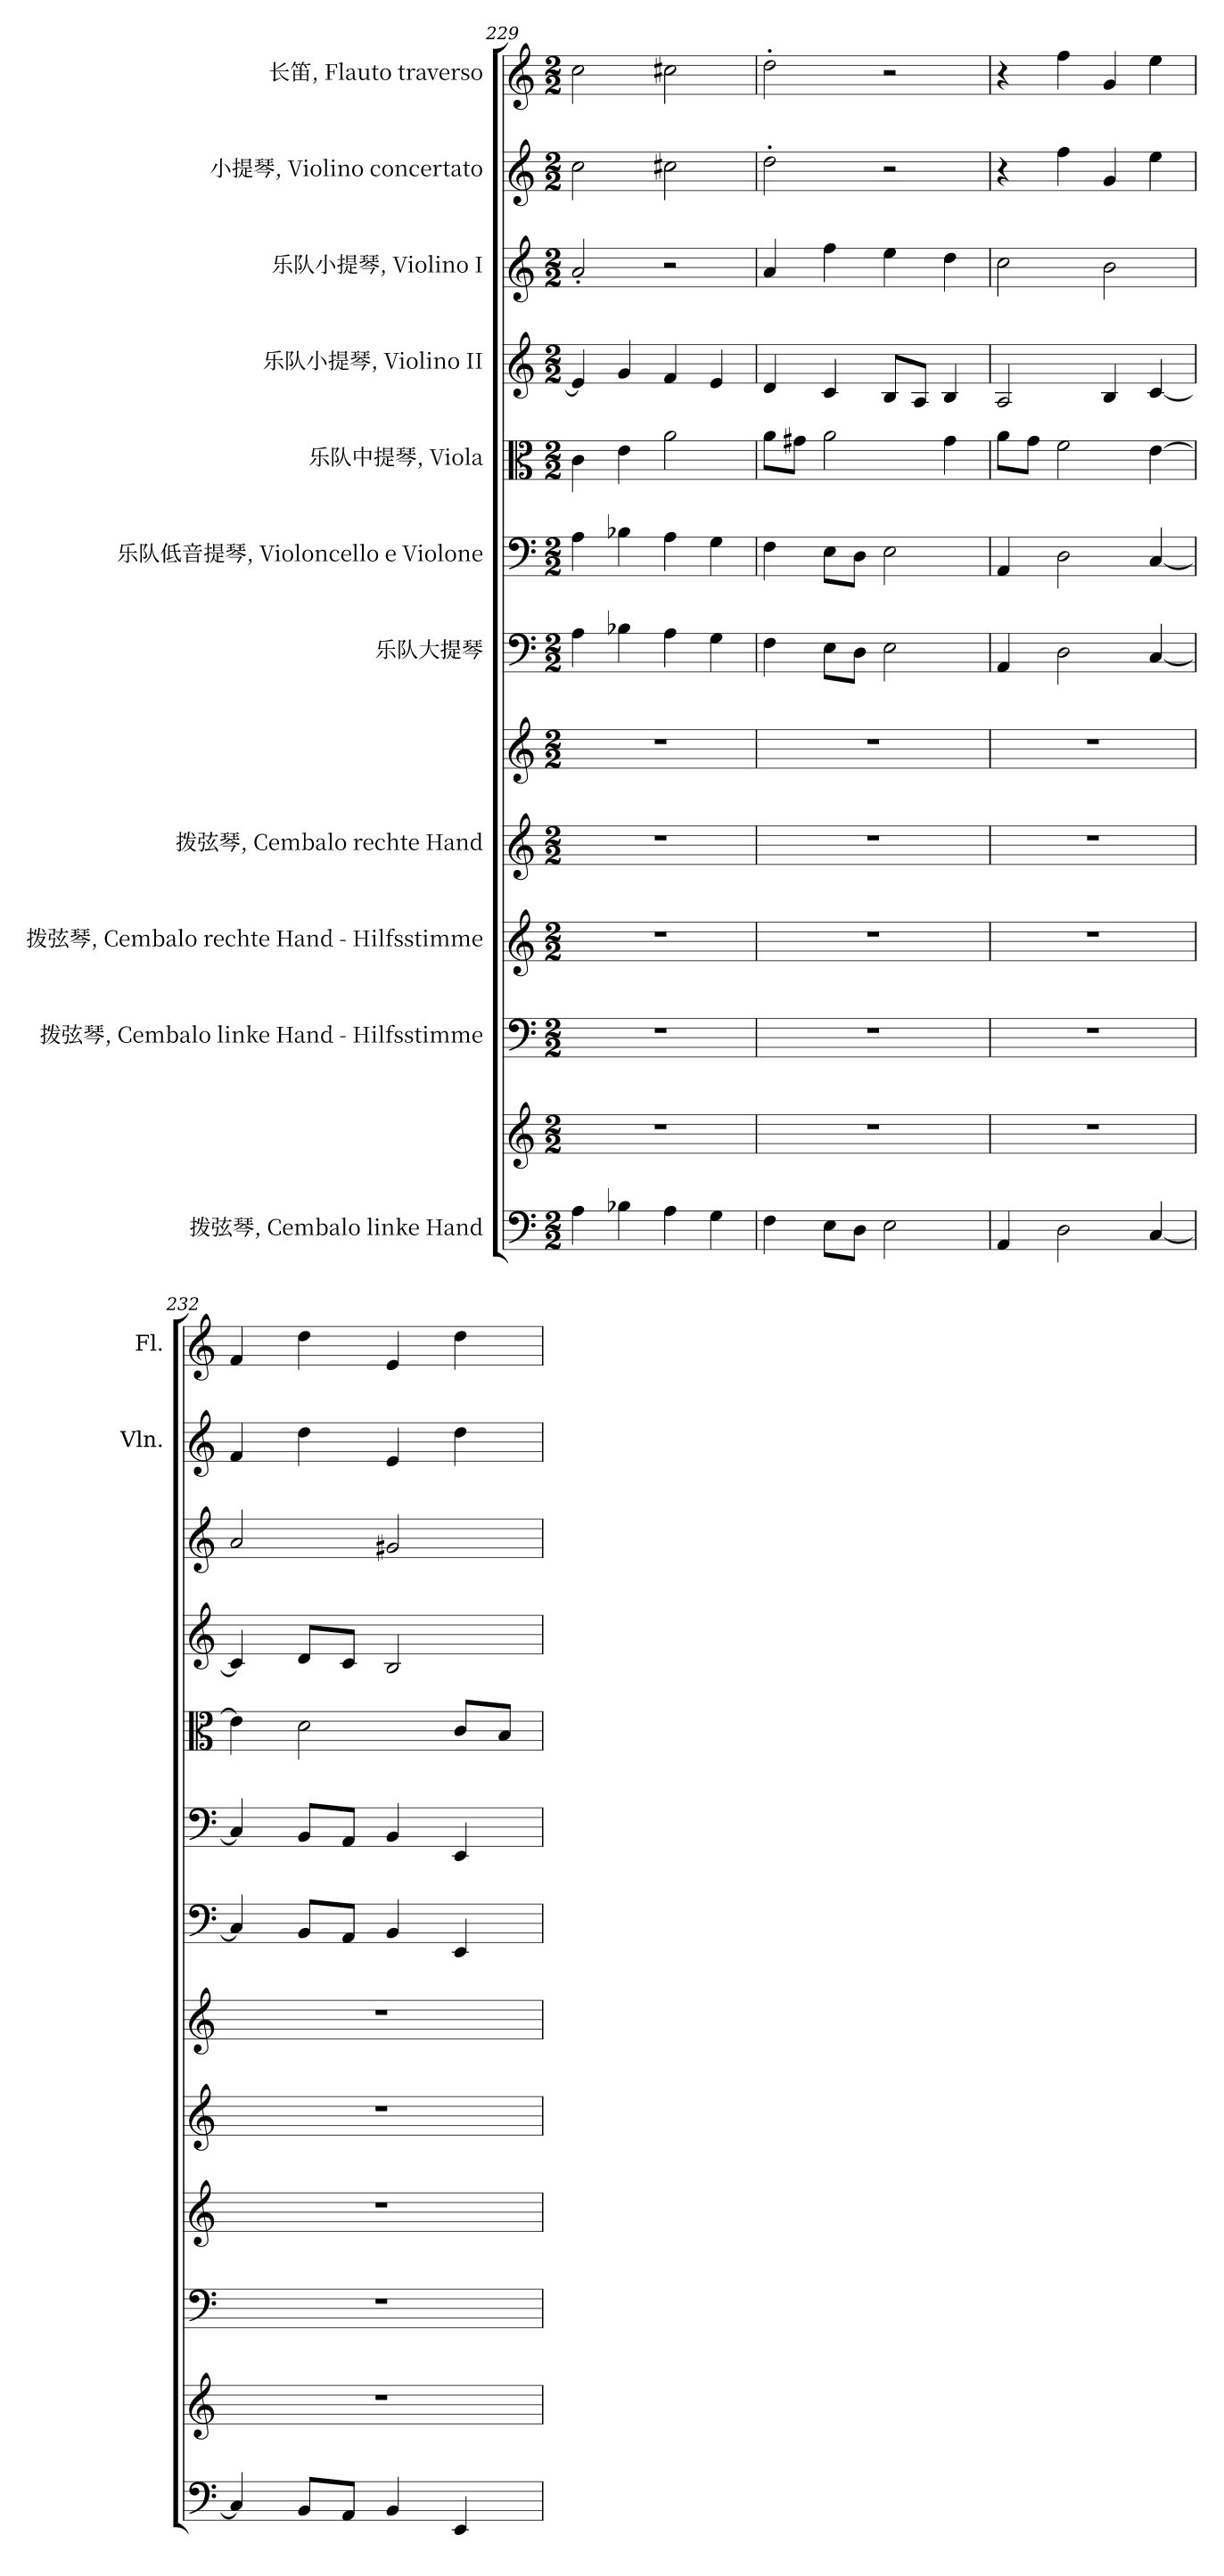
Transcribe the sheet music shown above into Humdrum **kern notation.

**kern	**kern	**kern	**kern	**kern	**kern	**kern	**kern	**kern	**kern	**kern	**kern	**kern
*part11	*part11	*part10	*part9	*part8	*part8	*part7	*part6	*part5	*part4	*part3	*part2	*part1
*staff13	*staff12	*staff11	*staff10	*staff9	*staff8	*staff7	*staff6	*staff5	*staff4	*staff3	*staff2	*staff1
*I"拨弦琴, Cembalo linke Hand	*	*I"拨弦琴, Cembalo linke Hand - Hilfsstimme	*I"拨弦琴, Cembalo rechte Hand - Hilfsstimme	*I"拨弦琴, Cembalo rechte Hand	*	*I"乐队大提琴	*I"乐队低音提琴, Violoncello e Violone	*I"乐队中提琴, Viola	*I"乐队小提琴, Violino II	*I"乐队小提琴, Violino I	*I"小提琴, Violino concertato	*I"长笛, Flauto traverso
*	*	*	*	*	*	*	*	*	*	*	*I'Vln.	*I'Fl.
*clefF4	*clefG2	*clefF4	*clefG2	*clefG2	*clefG2	*clefF4	*clefF4	*clefC3	*clefG2	*clefG2	*clefG2	*clefG2
*	*	*	*	*	*	*	*ITrd7c12	*	*	*	*	*
*k[]	*k[]	*k[]	*k[]	*k[]	*k[]	*k[]	*k[]	*k[]	*k[]	*k[]	*k[]	*k[]
*M2/2	*M2/2	*M2/2	*M2/2	*M2/2	*M2/2	*M2/2	*M2/2	*M2/2	*M2/2	*M2/2	*M2/2	*M2/2
=229	=229	=229	=229	=229	=229	=229	=229	=229	=229	=229	=229	=229
4A\	1r	1r	1r	1r	1r	4A\	4AA\	4c\	4e/]	2a'/	2cc\	2cc\
4B-X\	.	.	.	.	.	4B-X\	4BB-X\	4e\	4g/	.	.	.
4A\	.	.	.	.	.	4A\	4AA\	2a\	4f/	2r	2cc#X\	2cc#X\
4G\	.	.	.	.	.	4G\	4GG\	.	4e/	.	.	.
!!LO:PB:g=z
=230	=230	=230	=230	=230	=230	=230	=230	=230	=230	=230	=230	=230
4F\	1r	1r	1r	1r	1r	4F\	4FF\	8a\L	4d/	4a/	2dd'\	2dd'\
.	.	.	.	.	.	.	.	8g#X\J	.	.	.	.
8E\L	.	.	.	.	.	8E\L	8EE\L	2a\	4c/	4ff\	.	.
8D\J	.	.	.	.	.	8D\J	8DD\J	.	.	.	.	.
2E\	.	.	.	.	.	2E\	2EE\	.	8B/L	4ee\	2r	2r
.	.	.	.	.	.	.	.	.	8A/J	.	.	.
.	.	.	.	.	.	.	.	4g#\	4B/	4dd\	.	.
=231	=231	=231	=231	=231	=231	=231	=231	=231	=231	=231	=231	=231
4AA/	1r	1r	1r	1r	1r	4AA/	4AAA/	8a\L	2A/	2cc\	4r	4r
.	.	.	.	.	.	.	.	8g\J	.	.	.	.
2D\	.	.	.	.	.	2D\	2DD\	2f\	.	.	4ff\	4ff\
.	.	.	.	.	.	.	.	.	4B/	2b\	4g/	4g/
[4C/	.	.	.	.	.	[4C/	[4CC/	[4e\	[4c/	.	4ee\	4ee\
=232	=232	=232	=232	=232	=232	=232	=232	=232	=232	=232	=232	=232
4C/]	1r	1r	1r	1r	1r	4C/]	4CC/]	4e\]	4c/]	2a/	4f/	4f/
8BB/L	.	.	.	.	.	8BB/L	8BBB/L	2d\	8d/L	.	4dd\	4dd\
8AA/J	.	.	.	.	.	8AA/J	8AAA/J	.	8c/J	.	.	.
4BB/	.	.	.	.	.	4BB/	4BBB/	.	2B/	2g#X/	4e/	4e/
4EE/	.	.	.	.	.	4EE/	4EEE/	8c/L	.	.	4dd\	4dd\
.	.	.	.	.	.	.	.	8B/J	.	.	.	.
=	=	=	=	=	=	=	=	=	=	=	=	=
*-	*-	*-	*-	*-	*-	*-	*-	*-	*-	*-	*-	*-
